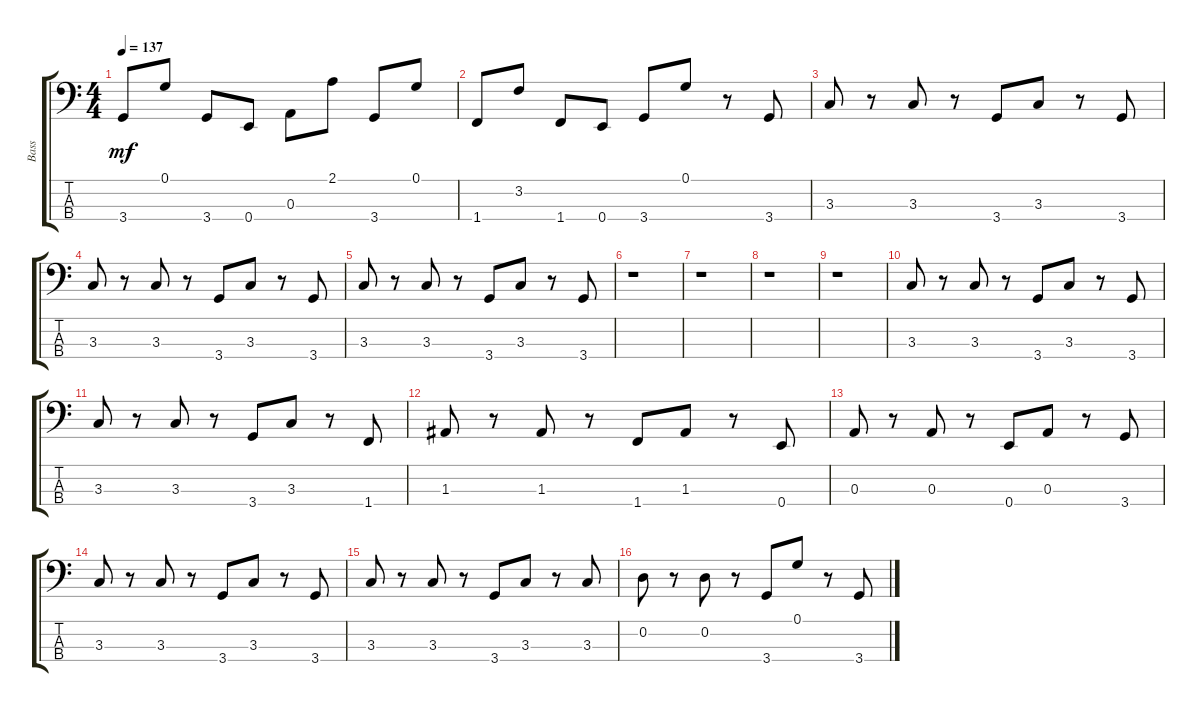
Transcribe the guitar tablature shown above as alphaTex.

\track ("Bass" "Bass") {instrument electricbasspick}
\staff {score tabs}
\tuning (G2 D2 A1 E1) {hide}
\ts (4 4)
\tempo 137
\clef f4
\ks c
3.4.8{dy mf} 0.1.8 3.4.8 0.4.8 0.3.8 2.1.8 3.4.8 0.1.8 |
1.4.8 3.2.8 1.4.8 0.4.8 3.4.8 0.1.8 r.8 3.4.8 |
3.3.8 r.8 3.3.8 r.8 3.4.8 3.3.8 r.8 3.4.8 |
3.3.8 r.8 3.3.8 r.8 3.4.8 3.3.8 r.8 3.4.8 |
3.3.8 r.8 3.3.8 r.8 3.4.8 3.3.8 r.8 3.4.8 |
r.1 |
r.1 |
r.1 |
r.1 |
3.3.8 r.8 3.3.8 r.8 3.4.8 3.3.8 r.8 3.4.8 |
3.3.8 r.8 3.3.8 r.8 3.4.8 3.3.8 r.8 1.4.8 |
1.3.8 r.8 1.3.8 r.8 1.4.8 1.3.8 r.8 0.4.8 |
0.3.8 r.8 0.3.8 r.8 0.4.8 0.3.8 r.8 3.4.8 |
3.3.8 r.8 3.3.8 r.8 3.4.8 3.3.8 r.8 3.4.8 |
3.3.8 r.8 3.3.8 r.8 3.4.8 3.3.8 r.8 3.3.8 |
0.2.8 r.8 0.2.8 r.8 3.4.8 0.1.8 r.8 3.4.8
